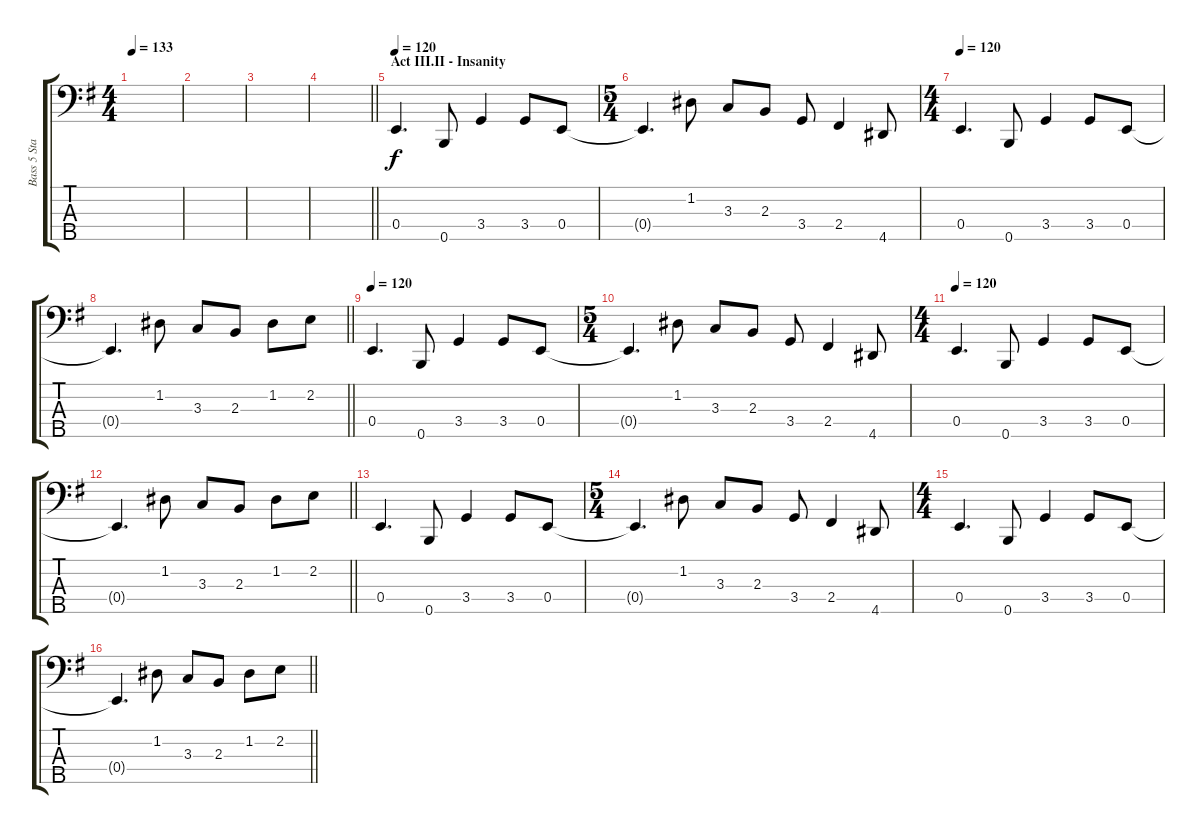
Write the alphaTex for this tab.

\track ("Bass 5 Standard" "Bass 5 Sta") {instrument electricbassfinger}
\staff {score tabs}
\tuning (G2 D2 A1 E1 B0) {hide}
\ts (4 4)
\tempo 133
\clef f4
\ks eminor
|
|
|
\barLineRight lightlight
|
\section ("" "Act III.II - Insanity")
\tempo 120
0.4.4{d} 0.5.8 3.4.4 3.4.8 0.4.8 |
\ts (5 4)
0.4{t}.4{d} 1.2.8 3.3.8 2.3.8 3.4.8 2.4.4 4.5.8 |
\ts (4 4)
\tempo 120
0.4.4{d} 0.5.8 3.4.4 3.4.8 0.4.8 |
\barLineRight lightlight
0.4{t}.4{d} 1.2.8 3.3.8 2.3.8 1.2.8 2.2.8 |
\tempo 120
0.4.4{d} 0.5.8 3.4.4 3.4.8 0.4.8 |
\ts (5 4)
0.4{t}.4{d} 1.2.8 3.3.8 2.3.8 3.4.8 2.4.4 4.5.8 |
\ts (4 4)
\tempo 120
0.4.4{d} 0.5.8 3.4.4 3.4.8 0.4.8 |
\barLineRight lightlight
0.4{t}.4{d} 1.2.8 3.3.8 2.3.8 1.2.8 2.2.8 |
\section ("" "")
0.4.4{d} 0.5.8 3.4.4 3.4.8 0.4.8 |
\ts (5 4)
0.4{t}.4{d} 1.2.8 3.3.8 2.3.8 3.4.8 2.4.4 4.5.8 |
\ts (4 4)
0.4.4{d} 0.5.8 3.4.4 3.4.8 0.4.8 |
\barLineRight lightlight
0.4{t}.4{d} 1.2.8 3.3.8 2.3.8 1.2.8 2.2.8
